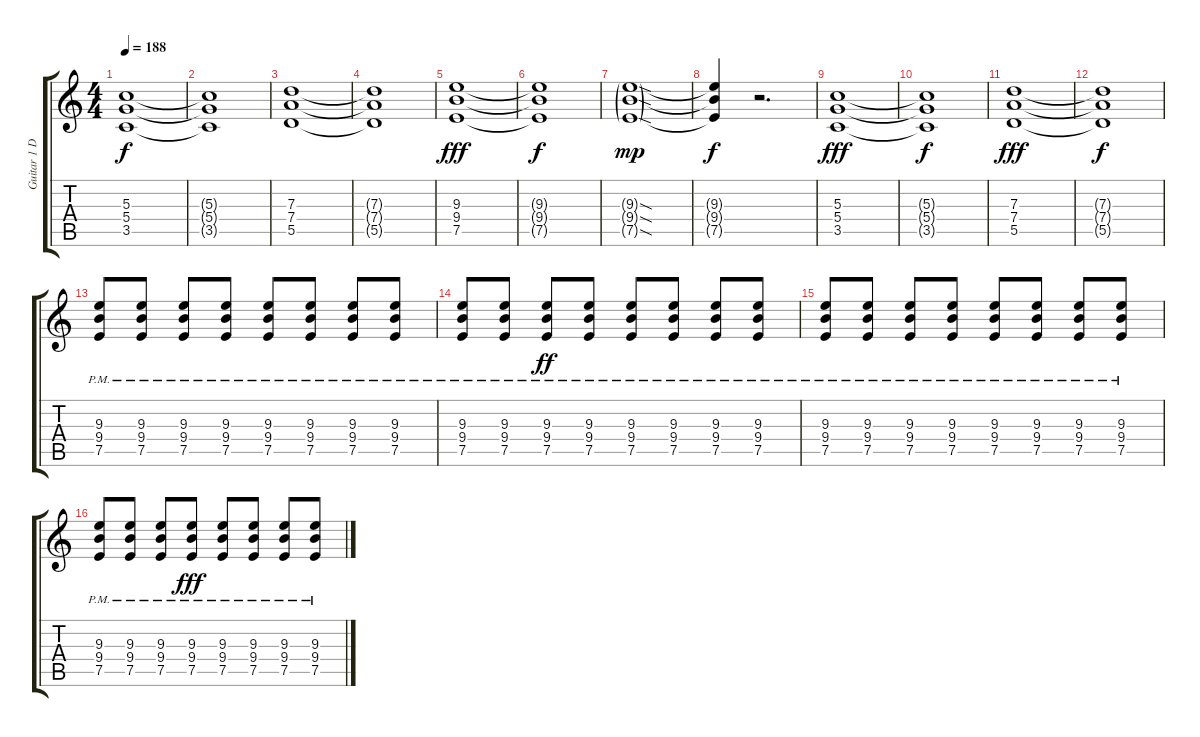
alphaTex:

\track ("Guitar 1 Dave Murray" "Guitar 1 D") {instrument distortionguitar}
\staff {score tabs}
\tuning (E4 B3 G3 D3 A2 E2) {hide}
\ts (4 4)
\tempo 188
\clef g2
\ks c
(5.3 5.4 3.5).1{dy f} |
(5.3{t} 5.4{t} 3.5{t}).1 |
(7.3 7.4 5.5).1 |
(7.3{t} 7.4{t} 5.5{t}).1 |
(9.3 9.4 7.5).1{dy fff} |
(9.3{t} 9.4{t} 7.5{t}).1{dy f} |
(9.3{sod g} 9.4{sod g} 7.5{sod g}).1{dy mp} |
(9.3{t} 9.4{t} 7.5{t}).4{dy f} r.2{d} |
(5.3 5.4 3.5).1{dy fff volume 9} |
(5.3{t} 5.4{t} 3.5{t}).1{dy f} |
(7.3 7.4 5.5).1{dy fff} |
(7.3{t} 7.4{t} 5.5{t}).1{dy f} |
(9.3 9.4 7.5{pm}).8 (9.3 9.4 7.5{pm}).8 (9.3 9.4 7.5{pm}).8 (9.3 9.4 7.5{pm}).8 (9.3 9.4 7.5{pm}).8 (9.3 9.4 7.5{pm}).8 (9.3 9.4 7.5{pm}).8 (9.3 9.4 7.5{pm}).8 |
(9.3 9.4 7.5{pm}).8 (9.3 9.4 7.5{pm}).8 (9.3 9.4 7.5{pm}).8{dy ff} (9.3 9.4 7.5{pm}).8 (9.3 9.4 7.5{pm}).8 (9.3 9.4 7.5{pm}).8 (9.3 9.4 7.5{pm}).8 (9.3 9.4 7.5{pm}).8 |
(9.3 9.4{pm} 7.5).8 (9.3 9.4{pm} 7.5).8 (9.3 9.4{pm} 7.5).8 (9.3 9.4{pm} 7.5).8 (9.3 9.4{pm} 7.5).8 (9.3 9.4{pm} 7.5).8 (9.3 9.4{pm} 7.5).8 (9.3 9.4{pm} 7.5).8 |
(9.3 9.4{pm} 7.5).8 (9.3 9.4{pm} 7.5).8 (9.3 9.4{pm} 7.5).8 (9.3 9.4{pm} 7.5).8{dy fff} (9.3 9.4{pm} 7.5).8 (9.3 9.4{pm} 7.5).8 (9.3 9.4{pm} 7.5).8 (9.3 9.4{pm} 7.5).8
